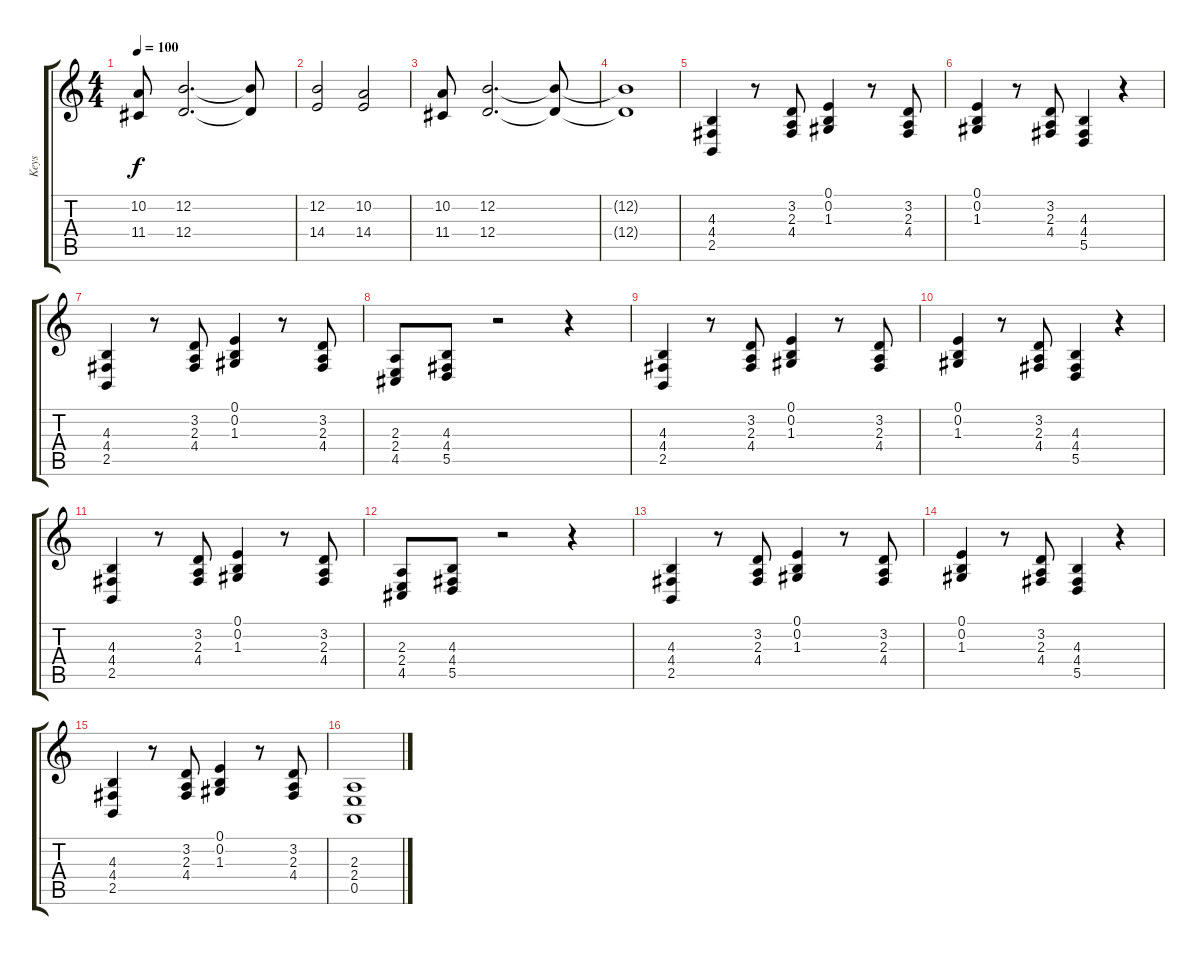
\track ("Keys" "Keys") {instrument percussiveorgan}
\staff {score tabs}
\tuning (E4 B3 G3 D3 A2 E2) {hide}
\ts (4 4)
\tempo 100
\clef g2
\ks c
(10.2 11.4).8{dy f} (12.2 12.4).2{d} (12.2{t} 12.4{t}).8 |
(12.2 14.4).2 (10.2 14.4).2 |
(10.2 11.4).8 (12.2 12.4).2{d} (12.2{t} 12.4{t}).8 |
(12.2{t} 12.4{t}).1 |
(4.3 4.4 2.5).4 r.8 (3.2 2.3 4.4).8 (0.1 0.2 1.3).4 r.8 (3.2 2.3 4.4).8 |
(0.1 0.2 1.3).4 r.8 (3.2 2.3 4.4).8 (4.3 4.4 5.5).4 r.4 |
(4.3 4.4 2.5).4 r.8 (3.2 2.3 4.4).8 (0.1 0.2 1.3).4 r.8 (3.2 2.3 4.4).8 |
(2.3 2.4 4.5).8 (4.3 4.4 5.5).8 r.2 r.4 |
(4.3 4.4 2.5).4 r.8 (3.2 2.3 4.4).8 (0.1 0.2 1.3).4 r.8 (3.2 2.3 4.4).8 |
(0.1 0.2 1.3).4 r.8 (3.2 2.3 4.4).8 (4.3 4.4 5.5).4 r.4 |
(4.3 4.4 2.5).4 r.8 (3.2 2.3 4.4).8 (0.1 0.2 1.3).4 r.8 (3.2 2.3 4.4).8 |
(2.3 2.4 4.5).8 (4.3 4.4 5.5).8 r.2 r.4 |
(4.3 4.4 2.5).4 r.8 (3.2 2.3 4.4).8 (0.1 0.2 1.3).4 r.8 (3.2 2.3 4.4).8 |
(0.1 0.2 1.3).4 r.8 (3.2 2.3 4.4).8 (4.3 4.4 5.5).4 r.4 |
(4.3 4.4 2.5).4 r.8 (3.2 2.3 4.4).8 (0.1 0.2 1.3).4 r.8 (3.2 2.3 4.4).8 |
(2.3 2.4 0.5).1
